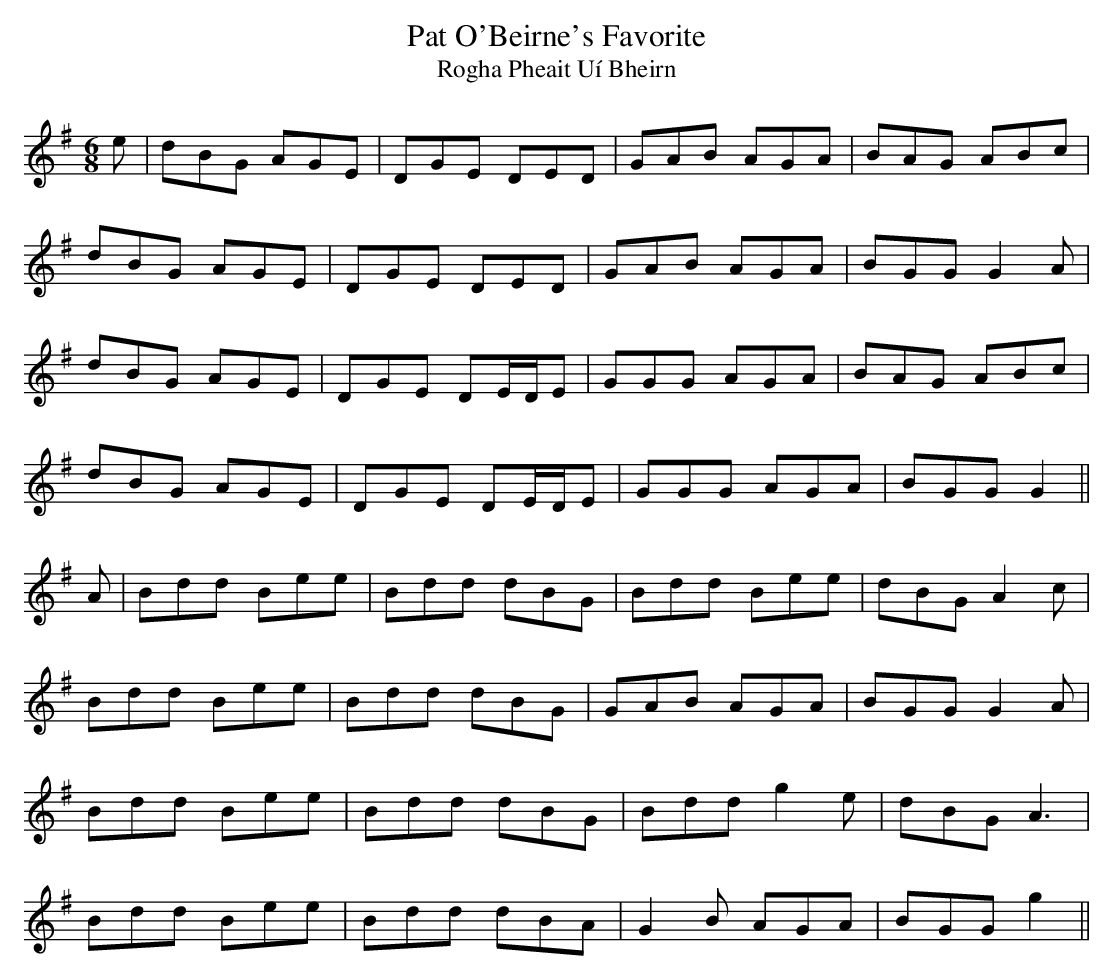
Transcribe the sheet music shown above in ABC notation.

X:1
T: Pat O'Beirne's Favorite
T: Rogha Pheait U\'i Bheirn
L: 1/8
M: 6/8
K: G
e|dBG AGE|DGE DED|GAB AGA|BAG ABc|
dBG AGE|DGE DED|GAB AGA|BGG G2A|
dBG AGE|DGE DE/D/E|GGG AGA|BAG ABc|
dBG AGE|DGE DE/D/E|GGG AGA|BGG G2||
A|Bdd Bee|Bdd dBG|Bdd Bee|dBG A2c|
Bdd Bee|Bdd dBG|GAB AGA|BGG G2A|
Bdd Bee|Bdd dBG|Bdd g2e|dBG A3|
Bdd Bee|Bdd dBA|G2B AGA|BGG g2||
